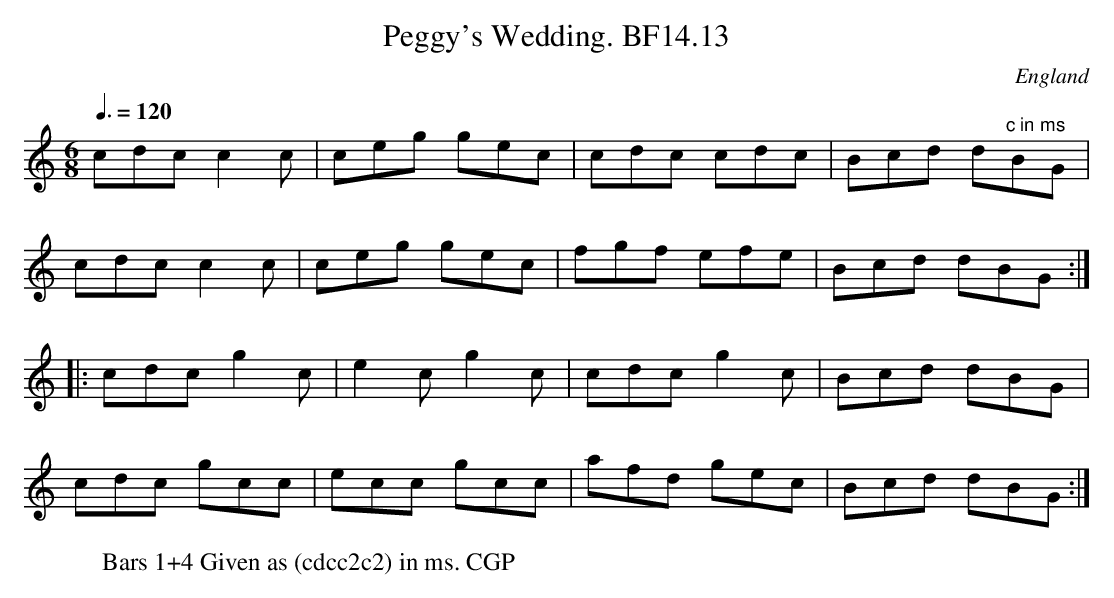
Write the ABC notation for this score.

X:1
T:Peggy's Wedding. BF14.13
L:1/8
M:6/8
O:England
Q:3/8=120
K:C major
cdcc2c|ceg gec|cdc cdc|Bcd d"^c in ms"BG|!
cdcc2c|ceg gec|fgf efe|Bcd dBG:|!
|:cdcg2c|e2cg2c|cdcg2c|Bcd dBG|!
cdc gcc|ecc gcc|afd gec|Bcd dBG:|
W:Bars 1+4 Given as (cdcc2c2) in ms. CGP
